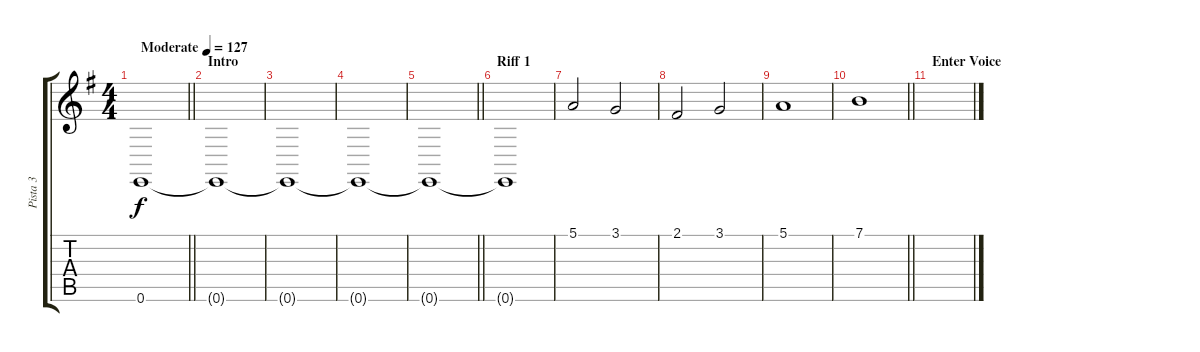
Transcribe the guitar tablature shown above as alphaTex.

\track ("Pista 3" "Pista 3") {instrument choiraahs}
\staff {score tabs}
\tuning (E4 B3 G3 D3 A2 E2) {hide}
\ts (4 4)
\tempo (127 "Moderate")
\clef g2
\barLineRight lightlight
\ks eminor
0.6.1{dy f instrument choiraahs} |
\section ("" "Intro")
0.6{t}.1 |
0.6{t}.1 |
0.6{t}.1 |
\barLineRight lightlight
0.6{t}.1 |
\section ("" "Riff 1")
0.6{t}.1 |
5.1.2 3.1.2 |
2.1.2 3.1.2 |
5.1.1 |
\barLineRight lightlight
7.1.1 |
\section ("" "Enter Voice")
